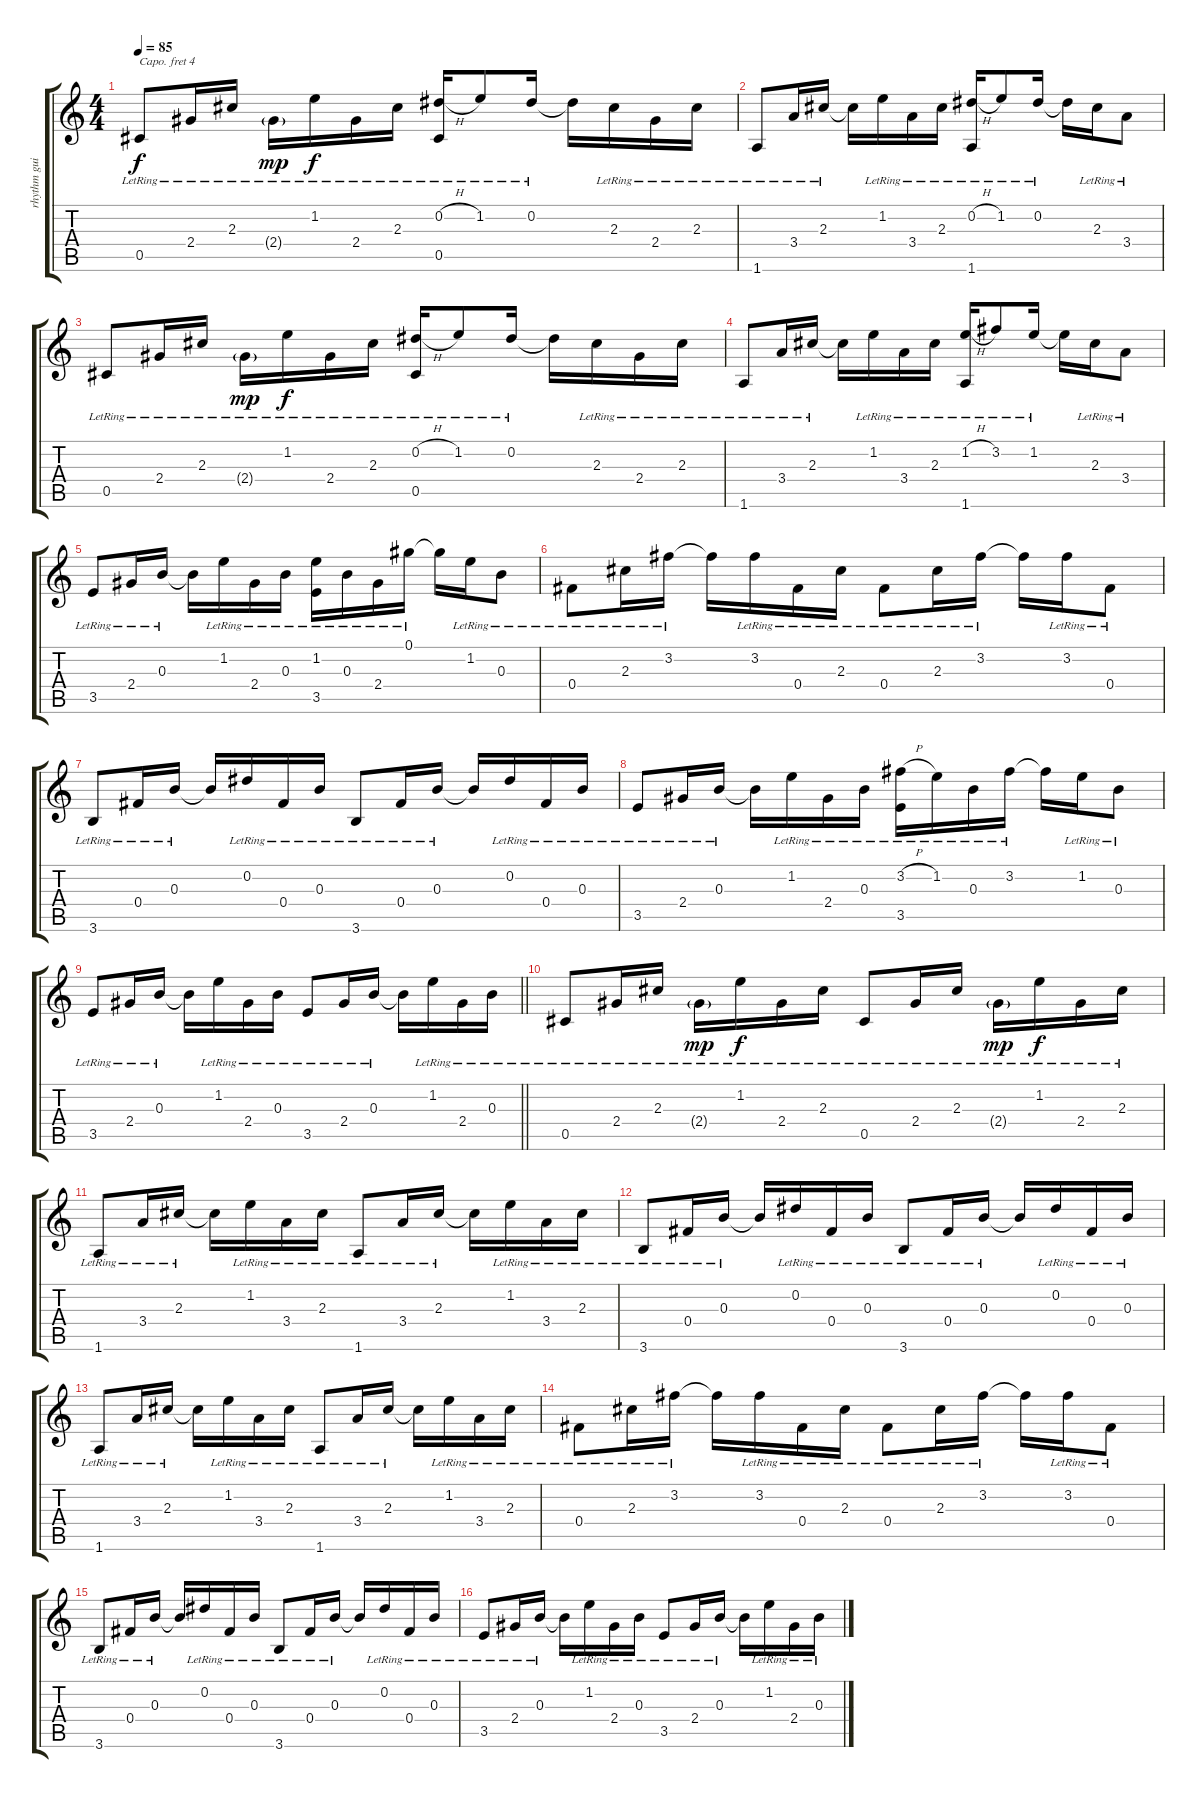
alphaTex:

\track ("rhythm guitar" "rhythm gui") {instrument acousticguitarsteel}
\staff {score tabs}
\capo 4
\tuning (E4 B3 G3 D3 A2 E2) {hide}
\ts (4 4)
\tempo 85
\clef g2
\ks c
0.5{lr}.8{dy f} 2.4{lr}.16 2.3{lr}.16 2.4{g lr}.16{dy mp} 1.2{lr}.16{dy f} 2.4{lr}.16 2.3{lr}.16 (0.2{h lr} 0.5{lr}).16 1.2{lr}.8 0.2{lr}.16 0.2{t}.16 2.3{lr}.16 2.4{lr}.16 2.3{lr}.16 |
1.6{lr}.8 3.4{lr}.16 2.3{lr}.16 2.3{t}.16 1.2{lr}.16 3.4{lr}.16 2.3{lr}.16 (0.2{h lr} 1.6{lr}).16 1.2{lr}.8 0.2{lr}.16 0.2{t}.16 2.3{lr}.16 3.4{lr}.8 |
0.5{lr}.8 2.4{lr}.16 2.3{lr}.16 2.4{g lr}.16{dy mp} 1.2{lr}.16{dy f} 2.4{lr}.16 2.3{lr}.16 (0.2{h lr} 0.5{lr}).16 1.2{lr}.8 0.2{lr}.16 0.2{t}.16 2.3{lr}.16 2.4{lr}.16 2.3{lr}.16 |
1.6{lr}.8 3.4{lr}.16 2.3{lr}.16 2.3{t}.16 1.2{lr}.16 3.4{lr}.16 2.3{lr}.16 (1.2{h lr} 1.6{lr}).16 3.2{lr}.8 1.2{lr}.16 1.2{t}.16 2.3{lr}.16 3.4{lr}.8 |
3.5{lr}.8 2.4{lr}.16 0.3{lr}.16 0.3{t}.16 1.2{lr}.16 2.4{lr}.16 0.3{lr}.16 (1.2{lr} 3.5{lr}).16 0.3{lr}.16 2.4{lr}.16 0.1{lr}.16 0.1{t}.16 1.2{lr}.16 0.3{lr}.8 |
0.4{lr}.8 2.3{lr}.16 3.2{lr}.16 3.2{t}.16 3.2{lr}.16 0.4{lr}.16 2.3{lr}.16 0.4{lr}.8 2.3{lr}.16 3.2{lr}.16 3.2{t}.16 3.2{lr}.16 0.4{lr}.8 |
3.6{lr}.8 0.4{lr}.16 0.3{lr}.16 0.3{t}.16 0.2{lr}.16 0.4{lr}.16 0.3{lr}.16 3.6{lr}.8 0.4{lr}.16 0.3{lr}.16 0.3{t}.16 0.2{lr}.16 0.4{lr}.16 0.3{lr}.16 |
3.5{lr}.8 2.4{lr}.16 0.3{lr}.16 0.3{t}.16 1.2{lr}.16 2.4{lr}.16 0.3{lr}.16 (3.2{h lr} 3.5{lr}).16 1.2{lr}.16 0.3{lr}.16 3.2{lr}.16 3.2{t}.16 1.2{lr}.16 0.3{lr}.8 |
\barLineRight lightlight
3.5{lr}.8 2.4{lr}.16 0.3{lr}.16 0.3{t}.16 1.2{lr}.16 2.4{lr}.16 0.3{lr}.16 3.5{lr}.8 2.4{lr}.16 0.3{lr}.16 0.3{t}.16 1.2{lr}.16 2.4{lr}.16 0.3{lr}.16 |
0.5{lr}.8 2.4{lr}.16 2.3{lr}.16 2.4{g lr}.16{dy mp} 1.2{lr}.16{dy f} 2.4{lr}.16 2.3{lr}.16 0.5{lr}.8 2.4{lr}.16 2.3{lr}.16 2.4{g lr}.16{dy mp} 1.2{lr}.16{dy f} 2.4{lr}.16 2.3{lr}.16 |
1.6{lr}.8 3.4{lr}.16 2.3{lr}.16 2.3{t}.16 1.2{lr}.16 3.4{lr}.16 2.3{lr}.16 1.6{lr}.8 3.4{lr}.16 2.3{lr}.16 2.3{t}.16 1.2{lr}.16 3.4{lr}.16 2.3{lr}.16 |
3.6{lr}.8 0.4{lr}.16 0.3{lr}.16 0.3{t}.16 0.2{lr}.16 0.4{lr}.16 0.3{lr}.16 3.6{lr}.8 0.4{lr}.16 0.3{lr}.16 0.3{t}.16 0.2{lr}.16 0.4{lr}.16 0.3{lr}.16 |
1.6{lr}.8 3.4{lr}.16 2.3{lr}.16 2.3{t}.16 1.2{lr}.16 3.4{lr}.16 2.3{lr}.16 1.6{lr}.8 3.4{lr}.16 2.3{lr}.16 2.3{t}.16 1.2{lr}.16 3.4{lr}.16 2.3{lr}.16 |
0.4{lr}.8 2.3{lr}.16 3.2{lr}.16 3.2{t}.16 3.2{lr}.16 0.4{lr}.16 2.3{lr}.16 0.4{lr}.8 2.3{lr}.16 3.2{lr}.16 3.2{t}.16 3.2{lr}.16 0.4{lr}.8 |
3.6{lr}.8 0.4{lr}.16 0.3{lr}.16 0.3{t}.16 0.2{lr}.16 0.4{lr}.16 0.3{lr}.16 3.6{lr}.8 0.4{lr}.16 0.3{lr}.16 0.3{t}.16 0.2{lr}.16 0.4{lr}.16 0.3{lr}.16 |
3.5{lr}.8 2.4{lr}.16 0.3{lr}.16 0.3{t}.16 1.2{lr}.16 2.4{lr}.16 0.3{lr}.16 3.5{lr}.8 2.4{lr}.16 0.3{lr}.16 0.3{t}.16 1.2{lr}.16 2.4{lr}.16 0.3{lr}.16
